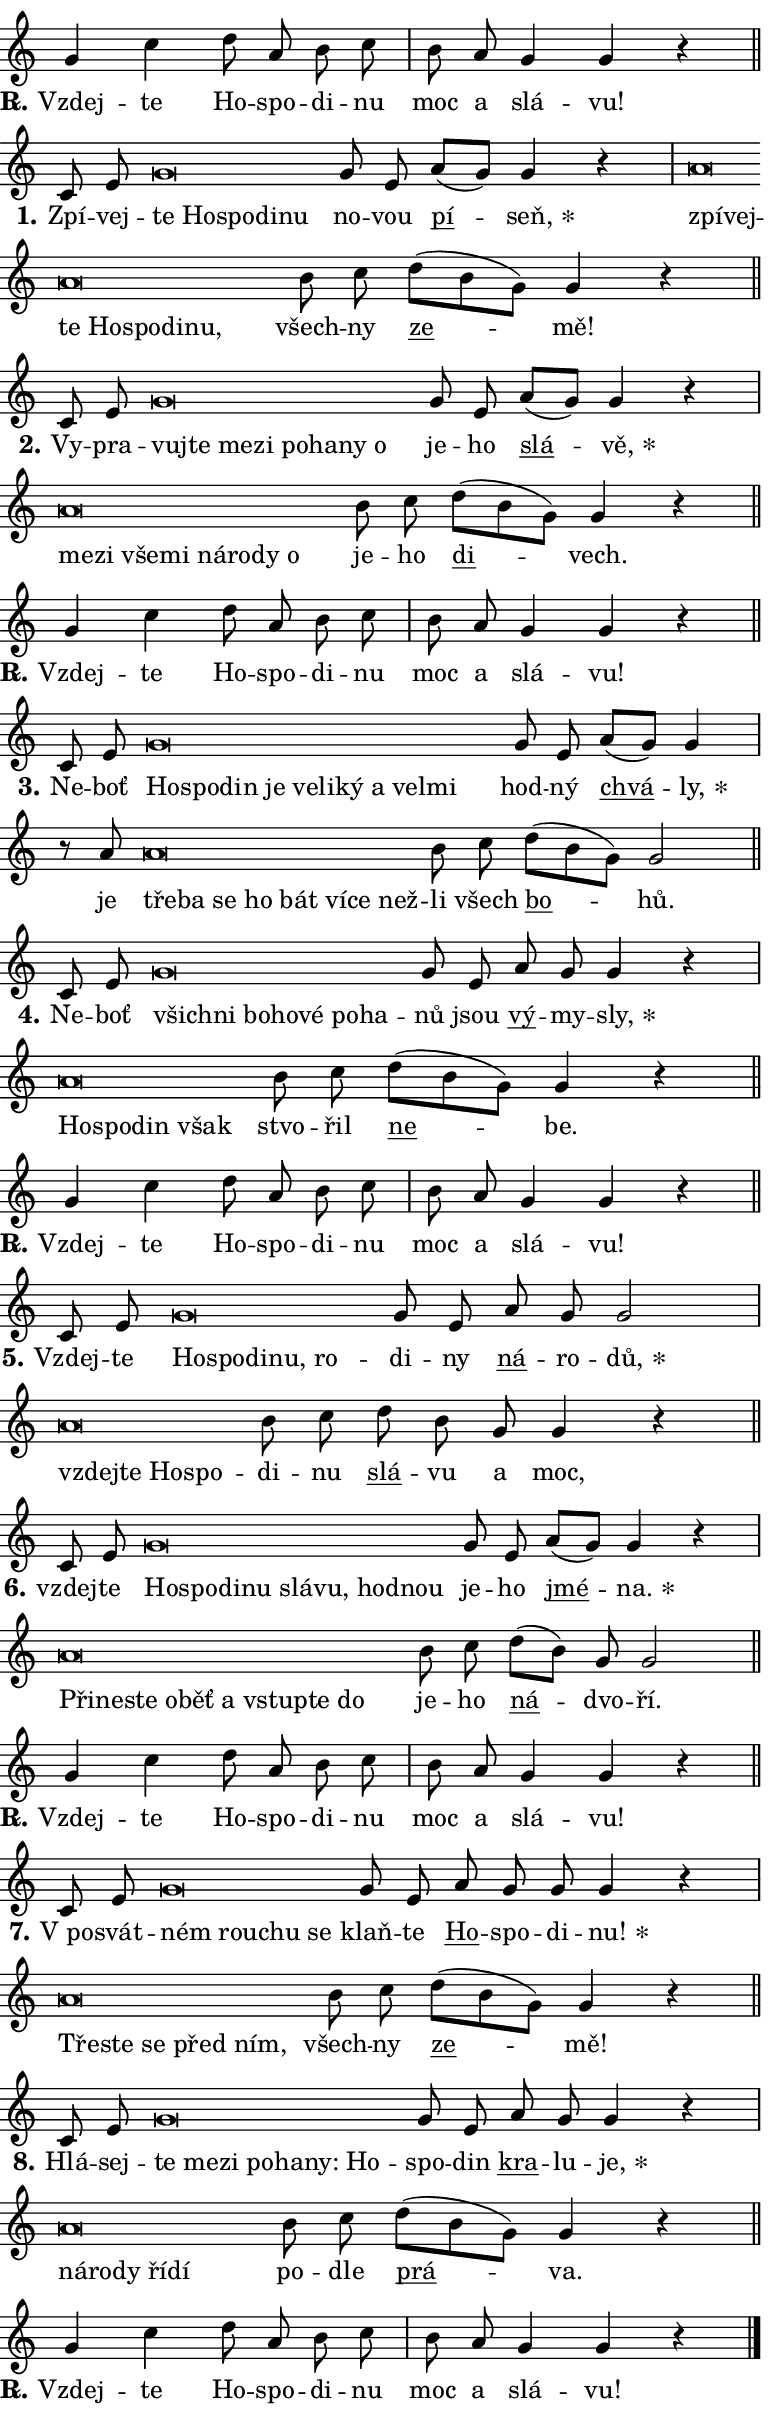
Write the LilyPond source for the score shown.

\version "2.24.0"
\header { tagline = "" }
\paper {
  indent = 0\cm
  top-margin = 0\cm
  right-margin = 0.13\cm % to fit lyric hyphens
  bottom-margin = 0\cm
  left-margin = 0\cm
  paper-width = 13\cm
  page-breaking = #ly:one-page-breaking
  system-system-spacing.basic-distance = #11
  score-system-spacing.basic-distance = #11
  ragged-last = ##f
}


%% Author: Thomas Morley
%% https://lists.gnu.org/archive/html/lilypond-user/2020-05/msg00002.html
#(define (line-position grob)
"Returns position of @var[grob} in current system:
   @code{'start}, if at first time-step
   @code{'end}, if at last time-step
   @code{'middle} otherwise
"
  (let* ((col (ly:item-get-column grob))
         (ln (ly:grob-object col 'left-neighbor))
         (rn (ly:grob-object col 'right-neighbor))
         (col-to-check-left (if (ly:grob? ln) ln col))
         (col-to-check-right (if (ly:grob? rn) rn col))
         (break-dir-left
           (and
             (ly:grob-property col-to-check-left 'non-musical #f)
             (ly:item-break-dir col-to-check-left)))
         (break-dir-right
           (and
             (ly:grob-property col-to-check-right 'non-musical #f)
             (ly:item-break-dir col-to-check-right))))
        (cond ((eqv? 1 break-dir-left) 'start)
              ((eqv? -1 break-dir-right) 'end)
              (else 'middle))))

#(define (tranparent-at-line-position vctor)
  (lambda (grob)
  "Relying on @code{line-position} select the relevant enry from @var{vctor}.
Used to determine transparency,"
    (case (line-position grob)
      ((end) (not (vector-ref vctor 0)))
      ((middle) (not (vector-ref vctor 1)))
      ((start) (not (vector-ref vctor 2))))))

noteHeadBreakVisibility =
#(define-music-function (break-visibility)(vector?)
"Makes @code{NoteHead}s transparent relying on @var{break-visibility}"
#{
  \override NoteHead.transparent =
    #(tranparent-at-line-position break-visibility)
#})

#(define delete-ledgers-for-transparent-note-heads
  (lambda (grob)
    "Reads whether a @code{NoteHead} is transparent.
If so this @code{NoteHead} is removed from @code{'note-heads} from
@var{grob}, which is supposed to be @code{LedgerLineSpanner}.
As a result ledgers are not printed for this @code{NoteHead}"
    (let* ((nhds-array (ly:grob-object grob 'note-heads))
           (nhds-list
             (if (ly:grob-array? nhds-array)
                 (ly:grob-array->list nhds-array)
                 '()))
           ;; Relies on the transparent-property being done before
           ;; Staff.LedgerLineSpanner.after-line-breaking is executed.
           ;; This is fragile ...
           (to-keep
             (remove
               (lambda (nhd)
                 (ly:grob-property nhd 'transparent #f))
               nhds-list)))
      ;; TODO find a better method to iterate over grob-arrays, similiar
      ;; to filter/remove etc for lists
      ;; For now rebuilt from scratch
      (set! (ly:grob-object grob 'note-heads)  '())
      (for-each
        (lambda (nhd)
          (ly:pointer-group-interface::add-grob grob 'note-heads nhd))
        to-keep))))

squashNotes = {
  \override NoteHead.X-extent = #'(-0.2 . 0.2)
  \override NoteHead.Y-extent = #'(-0.75 . 0)
  \override NoteHead.stencil =
    #(lambda (grob)
       (let ((pos (ly:grob-property grob 'staff-position)))
         (begin
           (if (< pos -7) (display "ERROR: Lower brevis then expected\n") (display ""))
           (if (<= pos -6) ly:text-interface::print ly:note-head::print))))
}
unSquashNotes = {
  \revert NoteHead.X-extent
  \revert NoteHead.Y-extent
  \revert NoteHead.stencil
}

hideNotes = \noteHeadBreakVisibility #begin-of-line-visible
unHideNotes = \noteHeadBreakVisibility #all-visible

% work-around for resetting accidentals
% https://lilypond.org/doc/v2.23/Documentation/notation/displaying-rhythms#unmetered-music
cadenzaMeasure = {
  \cadenzaOff
  \partial 1024 s1024
  \cadenzaOn
}

#(define-markup-command (accent layout props text) (markup?)
  "Underline accented syllable"
  (interpret-markup layout props
    #{\markup \override #'(offset . 4.3) \underline { #text }#}))

responsum = \markup \concat {
  "R" \hspace #-1.05 \path #0.1 #'((moveto 0 0.07) (lineto 0.9 0.8)) \hspace #0.05 "."
}

spaceSize = #0.6828661417322834 % exact space size for TeX Gyre Schola

\layout {
  \context {
    \Staff
    \remove "Time_signature_engraver"
    \override LedgerLineSpanner.after-line-breaking = #delete-ledgers-for-transparent-note-heads
  }
  \context {
    \Lyrics {
      \override LyricSpace.minimum-distance = \spaceSize
      \override LyricText.font-name = #"TeX Gyre Schola"
      \override LyricText.font-size = 1
      \override StanzaNumber.font-name = #"TeX Gyre Schola Bold"
      \override StanzaNumber.font-size = 1
    }
  }
  \context {
    \Score 
    \override NoteHead.text =
      #(lambda (grob) 
        (let ((pos (ly:grob-property grob 'staff-position)))
          #{\markup {
            \combine
              \halign #-0.55 \raise #(if (= pos -6) 0 0.5) \override #'(thickness . 2) \draw-line #'(3.2 . 0)
              \musicglyph "noteheads.sM1"
          }#}))
  }
}

% magnetic-lyrics.ily
%
%   written by
%     Jean Abou Samra <jean@abou-samra.fr>
%     Werner Lemberg <wl@gnu.org>
%
%   adapted by
%     Jiri Hon <jiri.hon@gmail.com>
%
% Version 2022-Apr-15

% https://www.mail-archive.com/lilypond-user@gnu.org/msg149350.html

#(define (Left_hyphen_pointer_engraver context)
   "Collect syllable-hyphen-syllable occurrences in lyrics and store
them in properties.  This engraver only looks to the left.  For
example, if the lyrics input is @code{foo -- bar}, it does the
following.

@itemize @bullet
@item
Set the @code{text} property of the @code{LyricHyphen} grob between
@q{foo} and @q{bar} to @code{foo}.

@item
Set the @code{left-hyphen} property of the @code{LyricText} grob with
text @q{foo} to the @code{LyricHyphen} grob between @q{foo} and
@q{bar}.
@end itemize

Use this auxiliary engraver in combination with the
@code{lyric-@/text::@/apply-@/magnetic-@/offset!} hook."
   (let ((hyphen #f)
         (text #f))
     (make-engraver
      (acknowledgers
       ((lyric-syllable-interface engraver grob source-engraver)
        (set! text grob)))
      (end-acknowledgers
       ((lyric-hyphen-interface engraver grob source-engraver)
        ;(when (not (grob::has-interface grob 'lyric-space-interface))
          (set! hyphen grob)));)
      ((stop-translation-timestep engraver)
       (when (and text hyphen)
         (ly:grob-set-object! text 'left-hyphen hyphen))
       (set! text #f)
       (set! hyphen #f)))))

#(define (lyric-text::apply-magnetic-offset! grob)
   "If the space between two syllables is less than the value in
property @code{LyricText@/.details@/.squash-threshold}, move the right
syllable to the left so that it gets concatenated with the left
syllable.

Use this function as a hook for
@code{LyricText@/.after-@/line-@/breaking} if the
@code{Left_@/hyphen_@/pointer_@/engraver} is active."
   (let ((hyphen (ly:grob-object grob 'left-hyphen #f)))
     (when hyphen
       (let ((left-text (ly:spanner-bound hyphen LEFT)))
         (when (grob::has-interface left-text 'lyric-syllable-interface)
           (let* ((common (ly:grob-common-refpoint grob left-text X))
                  (this-x-ext (ly:grob-extent grob common X))
                  (left-x-ext
                   (begin
                     ;; Trigger magnetism for left-text.
                     (ly:grob-property left-text 'after-line-breaking)
                     (ly:grob-extent left-text common X)))
                  ;; `delta` is the gap width between two syllables.
                  (delta (- (interval-start this-x-ext)
                            (interval-end left-x-ext)))
                  (details (ly:grob-property grob 'details))
                  (threshold (assoc-get 'squash-threshold details 0.2)))
             (when (< delta threshold)
               (let* (;; We have to manipulate the input text so that
                      ;; ligatures crossing syllable boundaries are not
                      ;; disabled.  For languages based on the Latin
                      ;; script this is essentially a beautification.
                      ;; However, for non-Western scripts it can be a
                      ;; necessity.
                      (lt (ly:grob-property left-text 'text))
                      (rt (ly:grob-property grob 'text))
                      (is-space (grob::has-interface hyphen 'lyric-space-interface))
                      (space (if is-space " " ""))
                      (extra-delta (if is-space spaceSize 0))
                      ;; Append new syllable.
                      (ltrt-space (if (and (string? lt) (string? rt))
                                (string-append lt space rt)
                                (make-concat-markup (list lt space rt))))
                      ;; Right-align `ltrt` to the right side.
                      (ltrt-space-markup (grob-interpret-markup
                               grob
                               (make-translate-markup
                                (cons (interval-length this-x-ext) 0)
                                (make-right-align-markup ltrt-space)))))
                 (begin
                   ;; Don't print `left-text`.
                   (ly:grob-set-property! left-text 'stencil #f)
                   ;; Set text and stencil (which holds all collected
                   ;; syllables so far) and shift it to the left.
                   (ly:grob-set-property! grob 'text ltrt-space)
                   (ly:grob-set-property! grob 'stencil ltrt-space-markup)
                   (ly:grob-translate-axis! grob (- (- delta extra-delta)) X))))))))))


#(define (lyric-hyphen::displace-bounds-first grob)
   ;; Make very sure this callback isn't triggered too early.
   (let ((left (ly:spanner-bound grob LEFT))
         (right (ly:spanner-bound grob RIGHT)))
     (ly:grob-property left 'after-line-breaking)
     (ly:grob-property right 'after-line-breaking)
     (ly:lyric-hyphen::print grob)))

squashThreshold = #0.4

\layout {
  \context {
    \Lyrics
    \consists #Left_hyphen_pointer_engraver
    \override LyricText.after-line-breaking =
      #lyric-text::apply-magnetic-offset!
    \override LyricHyphen.stencil = #lyric-hyphen::displace-bounds-first
    \override LyricText.details.squash-threshold = \squashThreshold
    \override LyricHyphen.minimum-distance = 0
    \override LyricHyphen.minimum-length = \squashThreshold
  }
}

squashText = \override LyricText.details.squash-threshold = 9999
unSquashText = \override LyricText.details.squash-threshold = \squashThreshold

leftText = \override LyricText.self-alignment-X = #LEFT
unLeftText = \revert LyricText.self-alignment-X

starOffset = #(lambda (grob) 
                (let ((x_offset (ly:self-alignment-interface::aligned-on-x-parent grob)))
                  (if (= x_offset 0) 0 (+ x_offset 1.2))))

star = #(define-music-function (syllable)(string?)
"Append star separator at the end of a syllable"
#{
  \once \override LyricText.X-offset = #starOffset
  \lyricmode { \markup {
    #syllable
    \override #'((font-name . "TeX Gyre Schola Bold")) \hspace #0.2 \lower #0.65 \larger "*"
  } }
#})

starAccent = #(define-music-function (syllable)(string?)
"Append star separator at the end of a syllable and make accent"
#{
  \once \override LyricText.X-offset = #starOffset
  \lyricmode { \markup {
    \accent #syllable
    \override #'((font-name . "TeX Gyre Schola Bold")) \hspace #0.2 \lower #0.65 \larger "*"
  } }
#})

breath = #(define-music-function (syllable)(string?)
"Append breathing indicator at the end of a syllable"
#{
  \lyricmode { \markup { #syllable "+" } }
#})

optionalBreath = #(define-music-function (syllable)(string?)
"Append optional breathing indicator at the end of a syllable"
#{
  \lyricmode { \markup { #syllable "(+)" } }
#})


\score {
    <<
        \new Voice = "melody" { \cadenzaOn \key c \major \relative { g'4 c \bar "" d8 a b c \cadenzaMeasure \bar "|" b \bar "" a g4 g r \cadenzaMeasure \bar "||" \break } }
        \new Lyrics \lyricsto "melody" { \lyricmode { \set stanza = \responsum
Vzdej -- te Ho -- spo -- di -- nu moc a slá -- vu! } }
    >>
    \layout {}
}

\score {
    <<
        \new Voice = "melody" { \cadenzaOn \key c \major \relative { c'8 e \bar "" \squashNotes g\breve*1/16 \hideNotes \breve*1/16 \bar "" \breve*1/16 \bar "" \breve*1/16 \breve*1/16 \bar "" \unHideNotes \unSquashNotes g8 e \bar "" a[( g)] g4 r \cadenzaMeasure \bar "|" \squashNotes a\breve*1/16 \hideNotes \breve*1/16 \bar "" \breve*1/16 \bar "" \breve*1/16 \bar "" \breve*1/16 \bar "" \breve*1/16 \breve*1/16 \bar "" \unHideNotes \unSquashNotes b8 c \bar "" d[( b g)] g4 r \cadenzaMeasure \bar "||" \break } }
        \new Lyrics \lyricsto "melody" { \lyricmode { \set stanza = "1."
Zpí -- vej -- \leftText te \squashText Ho -- spo -- di -- nu \unLeftText \unSquashText no -- vou \markup \accent pí -- \star seň, \leftText zpí -- \squashText vej -- te Ho -- spo -- di -- nu, \unLeftText \unSquashText všech -- ny \markup \accent ze -- mě! } }
    >>
    \layout {}
}

\score {
    <<
        \new Voice = "melody" { \cadenzaOn \key c \major \relative { c'8 e \bar "" \squashNotes g\breve*1/16 \hideNotes \breve*1/16 \bar "" \breve*1/16 \bar "" \breve*1/16 \bar "" \breve*1/16 \bar "" \breve*1/16 \bar "" \breve*1/16 \breve*1/16 \bar "" \unHideNotes \unSquashNotes g8 e \bar "" a[( g)] g4 r \cadenzaMeasure \bar "|" \squashNotes a\breve*1/16 \hideNotes \breve*1/16 \bar "" \breve*1/16 \bar "" \breve*1/16 \bar "" \breve*1/16 \bar "" \breve*1/16 \bar "" \breve*1/16 \breve*1/16 \bar "" \unHideNotes \unSquashNotes b8 c \bar "" d[( b g)] g4 r \cadenzaMeasure \bar "||" \break } }
        \new Lyrics \lyricsto "melody" { \lyricmode { \set stanza = "2."
Vy -- pra -- \leftText vuj -- \squashText te me -- zi po -- ha -- ny o \unLeftText \unSquashText je -- ho \markup \accent slá -- \star vě, \leftText me -- \squashText zi vše -- mi ná -- ro -- dy o \unLeftText \unSquashText je -- ho \markup \accent di -- vech. } }
    >>
    \layout {}
}

\score {
    <<
        \new Voice = "melody" { \cadenzaOn \key c \major \relative { g'4 c \bar "" d8 a b c \cadenzaMeasure \bar "|" b \bar "" a g4 g r \cadenzaMeasure \bar "||" \break } }
        \new Lyrics \lyricsto "melody" { \lyricmode { \set stanza = \responsum
Vzdej -- te Ho -- spo -- di -- nu moc a slá -- vu! } }
    >>
    \layout {}
}

\score {
    <<
        \new Voice = "melody" { \cadenzaOn \key c \major \relative { c'8 e \bar "" \squashNotes g\breve*1/16 \hideNotes \breve*1/16 \bar "" \breve*1/16 \bar "" \breve*1/16 \bar "" \breve*1/16 \bar "" \breve*1/16 \bar "" \breve*1/16 \bar "" \breve*1/16 \bar "" \breve*1/16 \breve*1/16 \bar "" \unHideNotes \unSquashNotes g8 e \bar "" a[( g)] g4 \cadenzaMeasure \bar "|" r8 a8 \squashNotes a\breve*1/16 \hideNotes \breve*1/16 \bar "" \breve*1/16 \bar "" \breve*1/16 \bar "" \breve*1/16 \bar "" \breve*1/16 \bar "" \breve*1/16 \breve*1/16 \bar "" \unHideNotes \unSquashNotes b8 c \bar "" d[( b g)] g2 \cadenzaMeasure \bar "||" \break } }
        \new Lyrics \lyricsto "melody" { \lyricmode { \set stanza = "3."
Ne -- boť \leftText Ho -- \squashText spo -- din je ve -- li -- ký a vel -- mi \unLeftText \unSquashText hod -- ný \markup \accent chvá -- \star ly, je \leftText tře -- \squashText ba se ho bát ví -- ce než -- \unLeftText \unSquashText li všech \markup \accent bo -- hů. } }
    >>
    \layout {}
}

\score {
    <<
        \new Voice = "melody" { \cadenzaOn \key c \major \relative { c'8 e \bar "" \squashNotes g\breve*1/16 \hideNotes \breve*1/16 \bar "" \breve*1/16 \bar "" \breve*1/16 \bar "" \breve*1/16 \bar "" \breve*1/16 \breve*1/16 \bar "" \unHideNotes \unSquashNotes g8 e \bar "" a g g4 r \cadenzaMeasure \bar "|" \squashNotes a\breve*1/16 \hideNotes \breve*1/16 \bar "" \breve*1/16 \breve*1/16 \bar "" \unHideNotes \unSquashNotes b8 c \bar "" d[( b g)] g4 r \cadenzaMeasure \bar "||" \break } }
        \new Lyrics \lyricsto "melody" { \lyricmode { \set stanza = "4."
Ne -- boť \leftText všich -- \squashText ni bo -- ho -- vé po -- ha -- \unLeftText \unSquashText nů jsou \markup \accent vý -- my -- \star sly, \leftText Ho -- \squashText spo -- din však \unLeftText \unSquashText stvo -- řil \markup \accent ne -- be. } }
    >>
    \layout {}
}

\score {
    <<
        \new Voice = "melody" { \cadenzaOn \key c \major \relative { g'4 c \bar "" d8 a b c \cadenzaMeasure \bar "|" b \bar "" a g4 g r \cadenzaMeasure \bar "||" \break } }
        \new Lyrics \lyricsto "melody" { \lyricmode { \set stanza = \responsum
Vzdej -- te Ho -- spo -- di -- nu moc a slá -- vu! } }
    >>
    \layout {}
}

\score {
    <<
        \new Voice = "melody" { \cadenzaOn \key c \major \relative { c'8 e \bar "" \squashNotes g\breve*1/16 \hideNotes \breve*1/16 \bar "" \breve*1/16 \bar "" \breve*1/16 \breve*1/16 \bar "" \unHideNotes \unSquashNotes g8 e \bar "" a g g2 \cadenzaMeasure \bar "|" \squashNotes a\breve*1/16 \hideNotes \breve*1/16 \bar "" \breve*1/16 \breve*1/16 \bar "" \unHideNotes \unSquashNotes b8 c \bar "" d b g g4 r \cadenzaMeasure \bar "||" \break } }
        \new Lyrics \lyricsto "melody" { \lyricmode { \set stanza = "5."
Vzdej -- te \leftText Ho -- \squashText spo -- di -- nu, ro -- \unLeftText \unSquashText di -- ny \markup \accent ná -- ro -- \star dů, \leftText vzdej -- \squashText te Ho -- spo -- \unLeftText \unSquashText di -- nu \markup \accent slá -- vu a moc, } }
    >>
    \layout {}
}

\score {
    <<
        \new Voice = "melody" { \cadenzaOn \key c \major \relative { c'8 e \bar "" \squashNotes g\breve*1/16 \hideNotes \breve*1/16 \bar "" \breve*1/16 \bar "" \breve*1/16 \bar "" \breve*1/16 \bar "" \breve*1/16 \bar "" \breve*1/16 \breve*1/16 \bar "" \unHideNotes \unSquashNotes g8 e \bar "" a[( g)] g4 r \cadenzaMeasure \bar "|" \squashNotes a\breve*1/16 \hideNotes \breve*1/16 \bar "" \breve*1/16 \bar "" \breve*1/16 \bar "" \breve*1/16 \bar "" \breve*1/16 \bar "" \breve*1/16 \bar "" \breve*1/16 \breve*1/16 \bar "" \unHideNotes \unSquashNotes b8 c \bar "" d[( b)] g g2 \cadenzaMeasure \bar "||" \break } }
        \new Lyrics \lyricsto "melody" { \lyricmode { \set stanza = "6."
vzdej -- te \leftText Ho -- \squashText spo -- di -- nu slá -- vu, hod -- nou \unLeftText \unSquashText je -- ho \markup \accent jmé -- \star na. \leftText Při -- \squashText ne -- ste o -- běť a vstup -- te do \unLeftText \unSquashText je -- ho \markup \accent ná -- dvo -- ří. } }
    >>
    \layout {}
}

\score {
    <<
        \new Voice = "melody" { \cadenzaOn \key c \major \relative { g'4 c \bar "" d8 a b c \cadenzaMeasure \bar "|" b \bar "" a g4 g r \cadenzaMeasure \bar "||" \break } }
        \new Lyrics \lyricsto "melody" { \lyricmode { \set stanza = \responsum
Vzdej -- te Ho -- spo -- di -- nu moc a slá -- vu! } }
    >>
    \layout {}
}

\score {
    <<
        \new Voice = "melody" { \cadenzaOn \key c \major \relative { c'8 e \bar "" \squashNotes g\breve*1/16 \hideNotes \breve*1/16 \bar "" \breve*1/16 \breve*1/16 \bar "" \unHideNotes \unSquashNotes g8 e \bar "" a g g g4 r \cadenzaMeasure \bar "|" \squashNotes a\breve*1/16 \hideNotes \breve*1/16 \bar "" \breve*1/16 \bar "" \breve*1/16 \breve*1/16 \bar "" \unHideNotes \unSquashNotes b8 c \bar "" d[( b g)] g4 r \cadenzaMeasure \bar "||" \break } }
        \new Lyrics \lyricsto "melody" { \lyricmode { \set stanza = "7."
"V po" -- svát -- \leftText ném \squashText rou -- chu se \unLeftText \unSquashText klaň -- te \markup \accent Ho -- spo -- di -- \star nu! \leftText Tře -- \squashText ste se před ním, \unLeftText \unSquashText všech -- ny \markup \accent ze -- mě! } }
    >>
    \layout {}
}

\score {
    <<
        \new Voice = "melody" { \cadenzaOn \key c \major \relative { c'8 e \bar "" \squashNotes g\breve*1/16 \hideNotes \breve*1/16 \bar "" \breve*1/16 \bar "" \breve*1/16 \bar "" \breve*1/16 \bar "" \breve*1/16 \breve*1/16 \bar "" \unHideNotes \unSquashNotes g8 e \bar "" a g g4 r \cadenzaMeasure \bar "|" \squashNotes a\breve*1/16 \hideNotes \breve*1/16 \bar "" \breve*1/16 \bar "" \breve*1/16 \breve*1/16 \bar "" \unHideNotes \unSquashNotes b8 c \bar "" d[( b g)] g4 r \cadenzaMeasure \bar "||" \break } }
        \new Lyrics \lyricsto "melody" { \lyricmode { \set stanza = "8."
Hlá -- sej -- \leftText te \squashText me -- zi po -- ha -- ny: Ho -- \unLeftText \unSquashText spo -- din \markup \accent kra -- lu -- \star je, \leftText ná -- \squashText ro -- dy ří -- dí \unLeftText \unSquashText po -- dle \markup \accent prá -- va. } }
    >>
    \layout {}
}

\score {
    <<
        \new Voice = "melody" { \cadenzaOn \key c \major \relative { g'4 c \bar "" d8 a b c \cadenzaMeasure \bar "|" b \bar "" a g4 g r \cadenzaMeasure \bar "||" \break } \bar "|." }
        \new Lyrics \lyricsto "melody" { \lyricmode { \set stanza = \responsum
Vzdej -- te Ho -- spo -- di -- nu moc a slá -- vu! } }
    >>
    \layout {}
}
